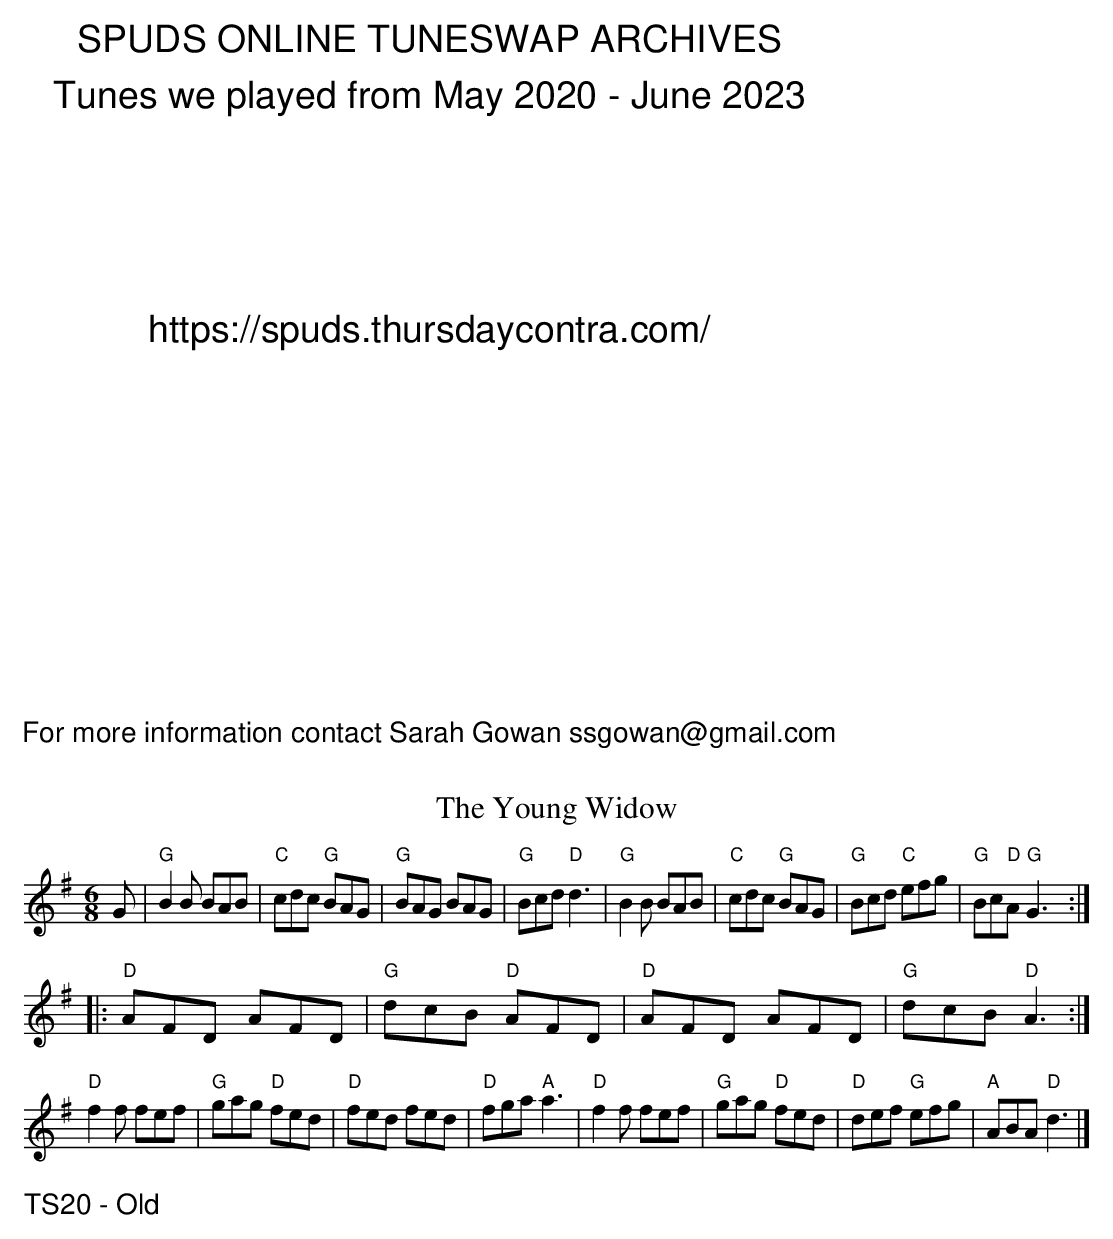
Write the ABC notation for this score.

X:1
T:Young Widow, The
M:6/8
L:1/8
K:G
G | "G" B2 B BAB | "C" cdc "G" BAG | "G" BAG BAG | "G" Bcd "D" d3 |\
"G" B2B BAB | "C" cdc "G" BAG | "G" Bcd "C" efg | "G" Bc"D"A "G"G3 :|
|: "D" AFD AFD | "G" dcB "D" AFD | "D" AFD AFD | "G" dcB "D" A3 :|
"D" f2 f fef | "G" gag "D" fed | "D" fed fed | "D" fga "A" a3 |\
"D" f2 f fef | "G" gag "D" fed | "D" def "G" efg | "A" ABA "D" d3 |]
